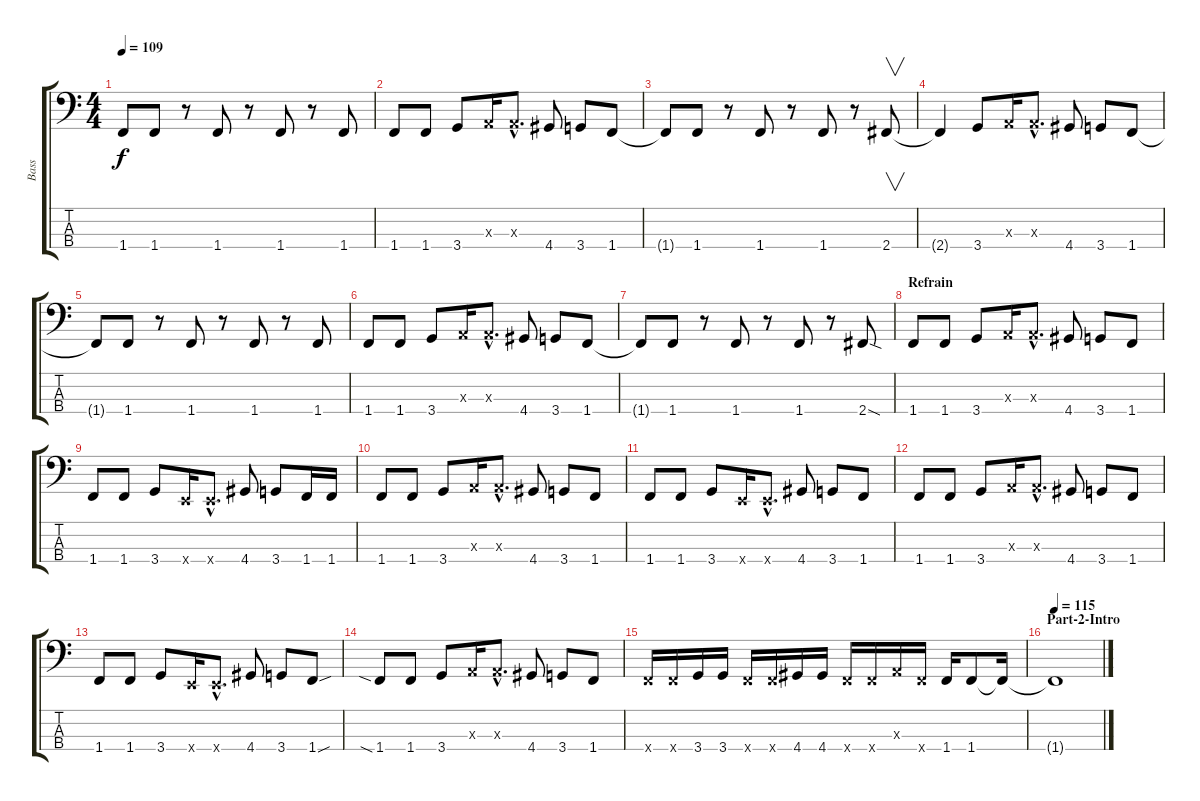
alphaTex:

\track ("Bass" "Bass") {instrument slapbass1}
\staff {score tabs}
\tuning (G2 D2 A1 E1) {hide}
\ts (4 4)
\tempo 109
\clef f4
\ks c
1.4{t}.8{dy f} 1.4.8 r.8 1.4.8 r.8 1.4.8 r.8 1.4.8 |
1.4.8 1.4.8 3.4.8 0.3{x}.16 0.3{hac x}.8{d} 4.4.8 3.4.8 1.4.8 |
1.4{t}.8 1.4.8 r.8 1.4.8 r.8 1.4.8 r.8 2.4.8{v} |
2.4{t}.4 3.4.8 0.3{x}.16 0.3{hac x}.8{d} 4.4.8 3.4.8 1.4.8 |
1.4{t}.8 1.4.8 r.8 1.4.8 r.8 1.4.8 r.8 1.4.8 |
1.4.8 1.4.8 3.4.8 0.3{x}.16 0.3{hac x}.8{d} 4.4.8 3.4.8 1.4.8 |
1.4{t}.8 1.4.8 r.8 1.4.8 r.8 1.4.8 r.8 2.4{sod}.8 |
\section ("" "Refrain")
1.4.8 1.4.8 3.4.8 0.3{x}.16 0.3{hac x}.8{d} 4.4.8 3.4.8 1.4.8 |
1.4.8 1.4.8 3.4.8 0.4{x}.16 0.4{hac x}.8{d} 4.4.8 3.4.8 1.4.16 1.4.16 |
1.4.8 1.4.8 3.4.8 0.3{x}.16 0.3{hac x}.8{d} 4.4.8 3.4.8 1.4.8 |
1.4.8 1.4.8 3.4.8 0.4{x}.16 0.4{hac x}.8{d} 4.4.8 3.4.8 1.4.8 |
1.4.8 1.4.8 3.4.8 0.3{x}.16 0.3{hac x}.8{d} 4.4.8 3.4.8 1.4.8 |
1.4.8 1.4.8 3.4.8 0.4{x}.16 0.4{hac x}.8{d} 4.4.8 3.4.8 1.4{sou}.8 |
1.4{sia}.8 1.4.8 3.4.8 0.3{x}.16 0.3{hac x}.8{d} 4.4.8 3.4.8 1.4.8 |
1.4{x}.16 1.4{x}.16 3.4.16 3.4.16 1.4{x}.16 1.4{x}.16 4.4.16 4.4.16 1.4{x}.16 1.4{x}.16 0.3{x}.16 1.4{x}.16 1.4.16 1.4.8 1.4{t}.16 |
\section ("" "Part-2-Intro")
\tempo 115
1.4{t}.1
